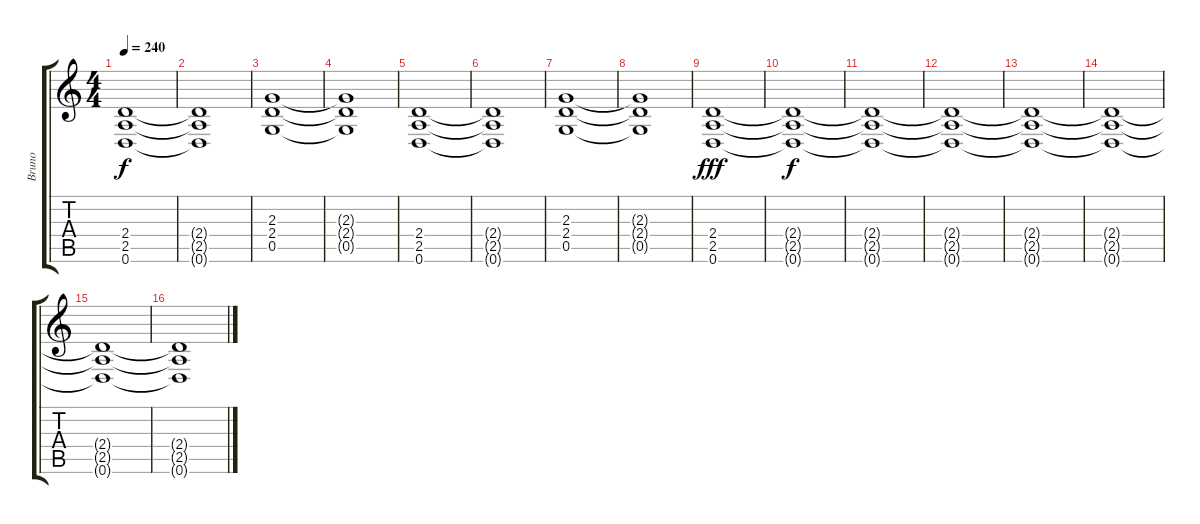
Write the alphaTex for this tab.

\track ("Bruno" "Bruno") {instrument distortionguitar}
\staff {score tabs}
\tuning (D4 A3 F3 C3 G2 D2) {hide}
\ts (4 4)
\tempo 240
\clef g2
\ks c
(2.4 2.5 0.6).1{dy f} |
(2.4{t} 2.5{t} 0.6{t}).1 |
(2.3 2.4 0.5).1 |
(2.3{t} 2.4{t} 0.5{t}).1 |
(2.4 2.5 0.6).1 |
(2.4{t} 2.5{t} 0.6{t}).1 |
(2.3 2.4 0.5).1 |
(2.3{t} 2.4{t} 0.5{t}).1 |
(2.4 2.5 0.6).1{dy fff} |
(2.4{t} 2.5{t} 0.6{t}).1{dy f} |
(2.4{t} 2.5{t} 0.6{t}).1 |
(2.4{t} 2.5{t} 0.6{t}).1 |
(2.4{t} 2.5{t} 0.6{t}).1 |
(2.4{t} 2.5{t} 0.6{t}).1 |
(2.4{t} 2.5{t} 0.6{t}).1 |
(2.4{t} 2.5{t} 0.6{t}).1
